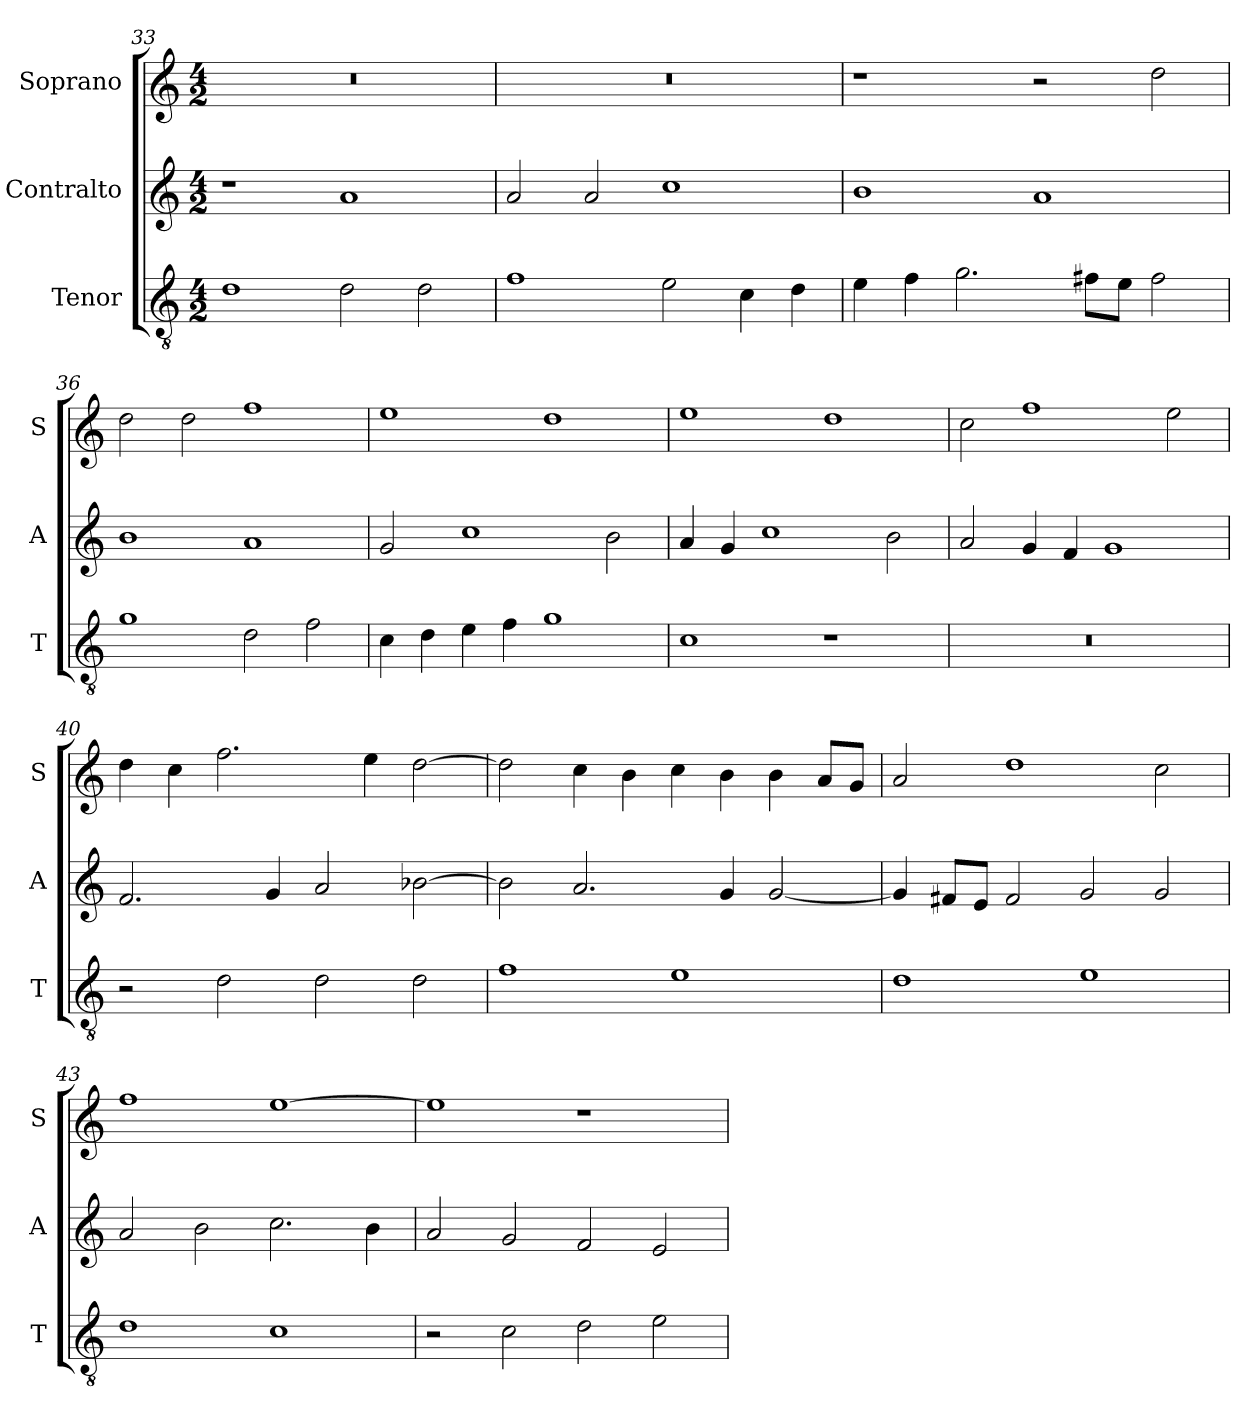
**kern	**kern	**kern
*part3	*part2	*part1
*staff3	*staff2	*staff1
*I"Tenor	*I"Contralto	*I"Soprano
*I'T	*I'A	*I'S
*clefGv2	*clefG2	*clefG2
*k[]	*k[]	*k[]
*D:dor	*D:dor	*D:dor
*M4/2	*M4/2	*M4/2
=33	=33	=33
1d	1r	0r
2d	1a	.
2d	.	.
=34	=34	=34
1f	2a	0r
.	2a	.
2e	1cc	.
4c	.	.
4d	.	.
=35	=35	=35
4e	1b	1r
4f	.	.
2.g	.	.
.	1a	2r
8f#X\L	.	.
8e\J	.	.
2f#	.	2dd
=36	=36	=36
1g	1b	2dd
.	.	2dd
2d	1a	1ff
2f	.	.
=37	=37	=37
4c	2g	1ee
4d	.	.
4e	1cc	.
4f	.	.
1g	.	1dd
.	2b	.
=38	=38	=38
1c	4a	1ee
.	4g	.
.	1cc	.
1r	.	1dd
.	2b	.
=39	=39	=39
0r	2a	2cc
.	4g	1ff
.	4f	.
.	1g	.
.	.	2ee
=40	=40	=40
2r	2.f	4dd
.	.	4cc
2d	.	2.ff
.	4g	.
2d	2a	.
.	.	4ee
2d	[2b-X	[2dd
=41	=41	=41
1f	2b-]	2dd]
.	2.a	4cc
.	.	4b
1e	.	4cc
.	4g	4b
.	[2g	4b
.	.	8a/L
.	.	8g/J
=42	=42	=42
1d	4g]	2a
.	8f#X/L	.
.	8e/J	.
.	2f#	1dd
1e	2g	.
.	2g	2cc
=43	=43	=43
1d	2a	1ff
.	2b	.
1c	2.cc	[1ee
.	4b	.
=44	=44	=44
2r	2a	1ee]
2c	2g	.
2d	2f	1r
2e	2e	.
=	=	=
*-	*-	*-
